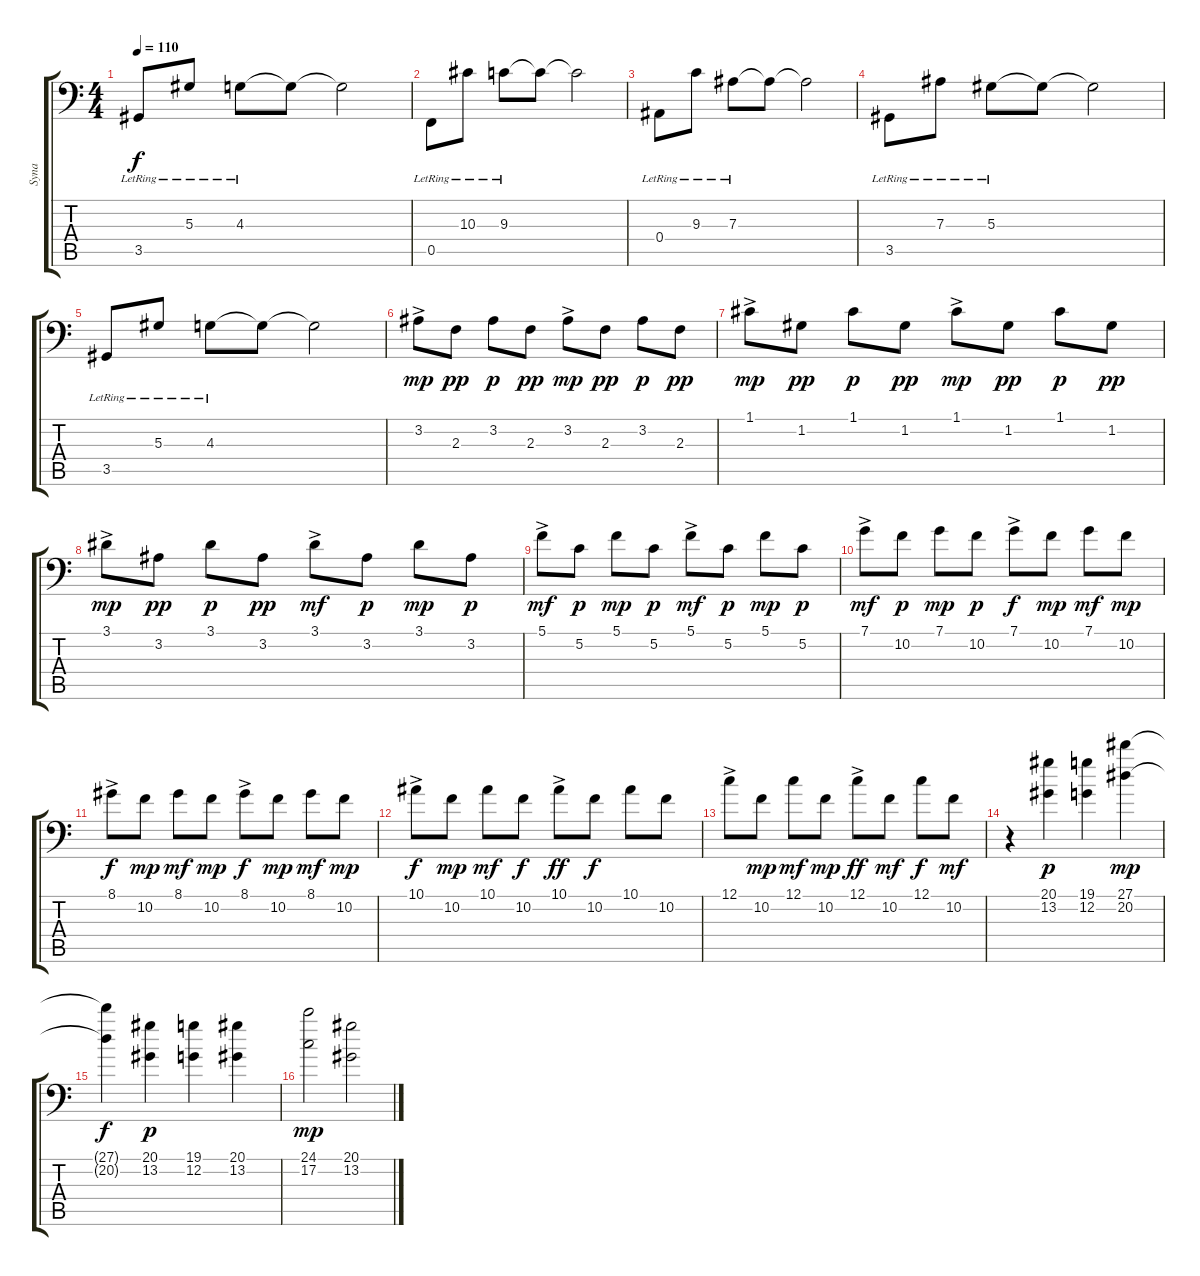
\track ("Syna" "Syna") {instrument fx1rain}
\staff {score tabs}
\tuning (C4 G3 Eb3 Bb2 F2 Bb1) {hide}
\ts (4 4)
\tempo 110
\clef f4
\ks c
3.5{lr}.8{dy f} 5.3{lr}.8 4.3{lr}.8 4.3{t}.8 4.3{t}.2 |
0.5{lr}.8 10.3{lr}.8 9.3{lr}.8 9.3{t}.8 9.3{t}.2 |
0.4{lr}.8 9.3{lr}.8 7.3{lr}.8 7.3{t}.8 7.3{t}.2 |
3.5{lr}.8 7.3{lr}.8 5.3{lr}.8 5.3{t}.8 5.3{t}.2 |
3.5{lr}.8 5.3{lr}.8 4.3{lr}.8 4.3{t}.8 4.3{t}.2 |
3.2{ac}.8{dy mp volume 14 instrument stringensemble1} 2.3.8{dy pp} 3.2.8{dy p} 2.3.8{dy pp} 3.2{ac}.8{dy mp} 2.3.8{dy pp} 3.2.8{dy p} 2.3.8{dy pp} |
1.1{ac}.8{dy mp} 1.2.8{dy pp} 1.1.8{dy p} 1.2.8{dy pp} 1.1{ac}.8{dy mp} 1.2.8{dy pp} 1.1.8{dy p} 1.2.8{dy pp} |
3.1{ac}.8{dy mp} 3.2.8{dy pp} 3.1.8{dy p} 3.2.8{dy pp} 3.1{ac}.8{dy mf} 3.2.8{dy p} 3.1.8{dy mp} 3.2.8{dy p} |
5.1{ac}.8{dy mf} 5.2.8{dy p} 5.1.8{dy mp} 5.2.8{dy p} 5.1{ac}.8{dy mf} 5.2.8{dy p} 5.1.8{dy mp} 5.2.8{dy p} |
7.1{ac}.8{dy mf} 10.2.8{dy p} 7.1.8{dy mp} 10.2.8{dy p} 7.1{ac}.8{dy f} 10.2.8{dy mp} 7.1.8{dy mf} 10.2.8{dy mp} |
8.1{ac}.8{dy f} 10.2.8{dy mp} 8.1.8{dy mf} 10.2.8{dy mp} 8.1{ac}.8{dy f} 10.2.8{dy mp} 8.1.8{dy mf} 10.2.8{dy mp} |
10.1{ac}.8{dy f} 10.2.8{dy mp} 10.1.8{dy mf} 10.2.8{dy f} 10.1{ac}.8{dy ff} 10.2.8{dy f} 10.1.8 10.2.8 |
12.1{ac}.8 10.2.8{dy mp} 12.1.8{dy mf} 10.2.8{dy mp} 12.1{ac}.8{dy ff} 10.2.8{dy mf} 12.1.8{dy f} 10.2.8{dy mf} |
r.4 (20.1 13.2).4{dy p} (19.1 12.2).4 (27.1 20.2).4{dy mp} |
(27.1{t} 20.2{t}).4{dy f} (20.1 13.2).4{dy p} (19.1 12.2).4 (20.1 13.2).4 |
(24.1 17.2).2{dy mp} (20.1 13.2).2
